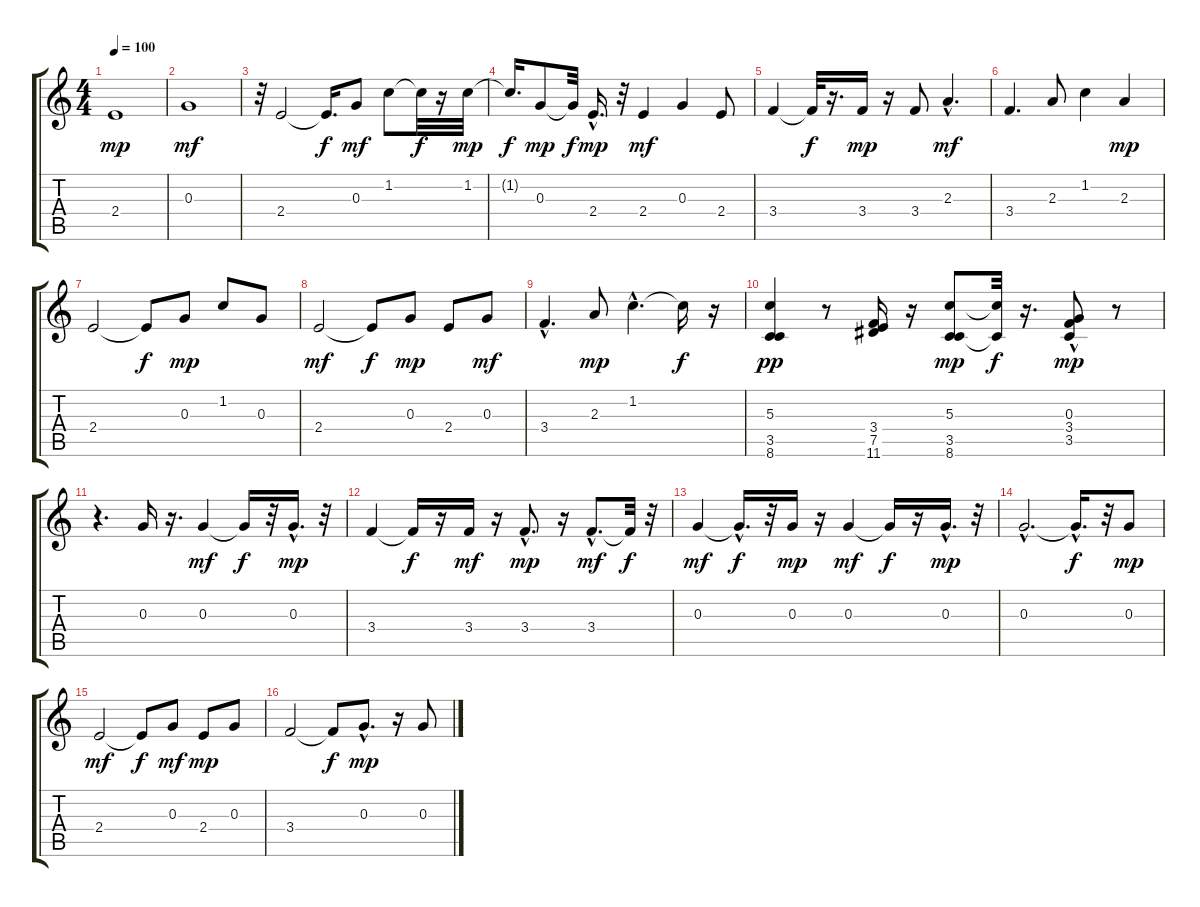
\track "" {instrument synthbass2}
\staff {score tabs}
\tuning (E4 B3 G3 D3 A2 E2) {hide}
\ts (4 4)
\tempo 100
\clef g2
\ks c
2.4.1{dy mp} |
0.3.1{dy mf} |
r.32 2.4.2 2.4{t}.16{d dy f} 0.3.8{dy mf} 1.2.8 1.2{t}.32{dy f} r.16 1.2.32{dy mp} |
1.2{t}.16{d dy f} 0.3.8{dy mp} 0.3{t}.32{dy f} 2.4{hac}.16{d dy mp} r.32 2.4.4{dy mf} 0.3.4 2.4.8 |
3.4.4 3.4{t}.32{dy f} r.16{d} 3.4.16{dy mp} r.16 3.4.8 2.3{hac}.4{d dy mf} |
3.4.4{d} 2.3.8 1.2.4 2.3.4{dy mp} |
2.4.2 2.4{t}.8{dy f} 0.3.8{dy mp} 1.2.8 0.3.8 |
2.4.2{dy mf} 2.4{t}.8{dy f} 0.3.8{dy mp} 2.4.8 0.3.8{dy mf} |
3.4{hac}.4{d} 2.3.8{dy mp} 1.2{hac}.4{d} 1.2{t}.16{dy f} r.16 |
(5.3 3.5 8.6).4{dy pp} r.8 (3.4 7.5 11.6).16 r.16 (5.3 3.5 8.6).8{dy mp} (5.3{t} 3.5{t}).32{dy f} r.16{d} (0.3{hac} 3.4 3.5{hac}).8{dy mp} r.8 |
r.4{d} 0.3.16 r.16{d} 0.3.4{dy mf} 0.3{t}.16{dy f} r.32 0.3{hac}.16{d dy mp} r.32 |
3.4.4 3.4{t}.16{dy f} r.16 3.4.16{dy mf} r.16 3.4{hac}.8{d dy mp} r.16 3.4{hac}.8{d dy mf} 3.4{t}.32{dy f} r.32 |
0.3.4{dy mf} 0.3{hac t}.16{d dy f} r.32 0.3.16{dy mp} r.16 0.3.4{dy mf} 0.3{t}.16{dy f} r.16 0.3{hac}.16{d dy mp} r.32 |
0.3{hac}.2{d} 0.3{hac t}.16{d dy f} r.32 0.3.8{dy mp} |
2.4.2{dy mf} 2.4{t}.8{dy f} 0.3.8{dy mf} 2.4.8{dy mp} 0.3.8 |
3.4.2 3.4{t}.8{dy f} 0.3{hac}.8{d dy mp} r.16 0.3.8
